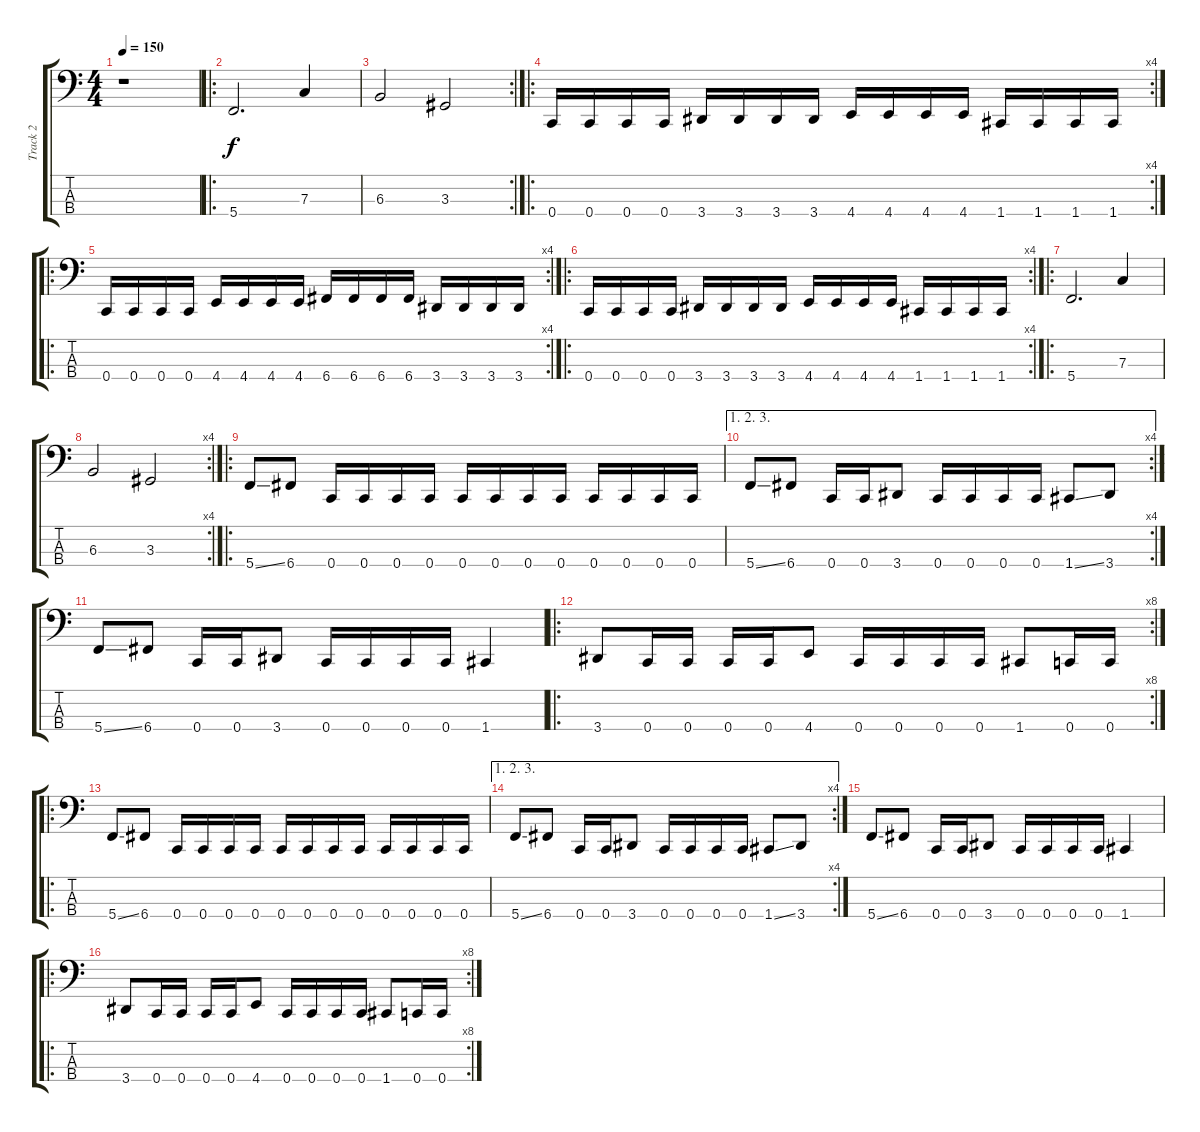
\track ("Track 2" "Track 2") {instrument electricbassfinger}
\staff {score tabs}
\tuning (Eb2 Bb1 F1 C1) {hide}
\ts (4 4)
\tempo 150
\clef f4
\ks c
r.1{dy f} |
\ro
5.4.2{d} 7.3.4 |
\rc 2
6.3.2 3.3.2 |
\ro
\rc 4
0.4.16 0.4.16 0.4.16 0.4.16 3.4.16 3.4.16 3.4.16 3.4.16 4.4.16 4.4.16 4.4.16 4.4.16 1.4.16 1.4.16 1.4.16 1.4.16 |
\ro
\rc 4
0.4.16 0.4.16 0.4.16 0.4.16 4.4.16 4.4.16 4.4.16 4.4.16 6.4.16 6.4.16 6.4.16 6.4.16 3.4.16 3.4.16 3.4.16 3.4.16 |
\ro
\rc 4
0.4.16 0.4.16 0.4.16 0.4.16 3.4.16 3.4.16 3.4.16 3.4.16 4.4.16 4.4.16 4.4.16 4.4.16 1.4.16 1.4.16 1.4.16 1.4.16 |
\ro
5.4.2{d} 7.3.4 |
\rc 4
6.3.2 3.3.2 |
\ro
5.4{ss}.8 6.4.8 0.4.16 0.4.16 0.4.16 0.4.16 0.4.16 0.4.16 0.4.16 0.4.16 0.4.16 0.4.16 0.4.16 0.4.16 |
\ae (1 2 3)
\rc 4
5.4{ss}.8 6.4.8 0.4.16 0.4.16 3.4.8 0.4.16 0.4.16 0.4.16 0.4.16 1.4{ss}.8 3.4.8 |
5.4{ss}.8 6.4.8 0.4.16 0.4.16 3.4.8 0.4.16 0.4.16 0.4.16 0.4.16 1.4.4 |
\ro
\rc 8
3.4.8 0.4.16 0.4.16 0.4.16 0.4.16 4.4.8 0.4.16 0.4.16 0.4.16 0.4.16 1.4.8 0.4.16 0.4.16 |
\ro
5.4{ss}.8 6.4.8 0.4.16 0.4.16 0.4.16 0.4.16 0.4.16 0.4.16 0.4.16 0.4.16 0.4.16 0.4.16 0.4.16 0.4.16 |
\ae (1 2 3)
\rc 4
5.4{ss}.8 6.4.8 0.4.16 0.4.16 3.4.8 0.4.16 0.4.16 0.4.16 0.4.16 1.4{ss}.8 3.4.8 |
5.4{ss}.8 6.4.8 0.4.16 0.4.16 3.4.8 0.4.16 0.4.16 0.4.16 0.4.16 1.4.4 |
\ro
\rc 8
3.4.8 0.4.16 0.4.16 0.4.16 0.4.16 4.4.8 0.4.16 0.4.16 0.4.16 0.4.16 1.4.8 0.4.16 0.4.16
